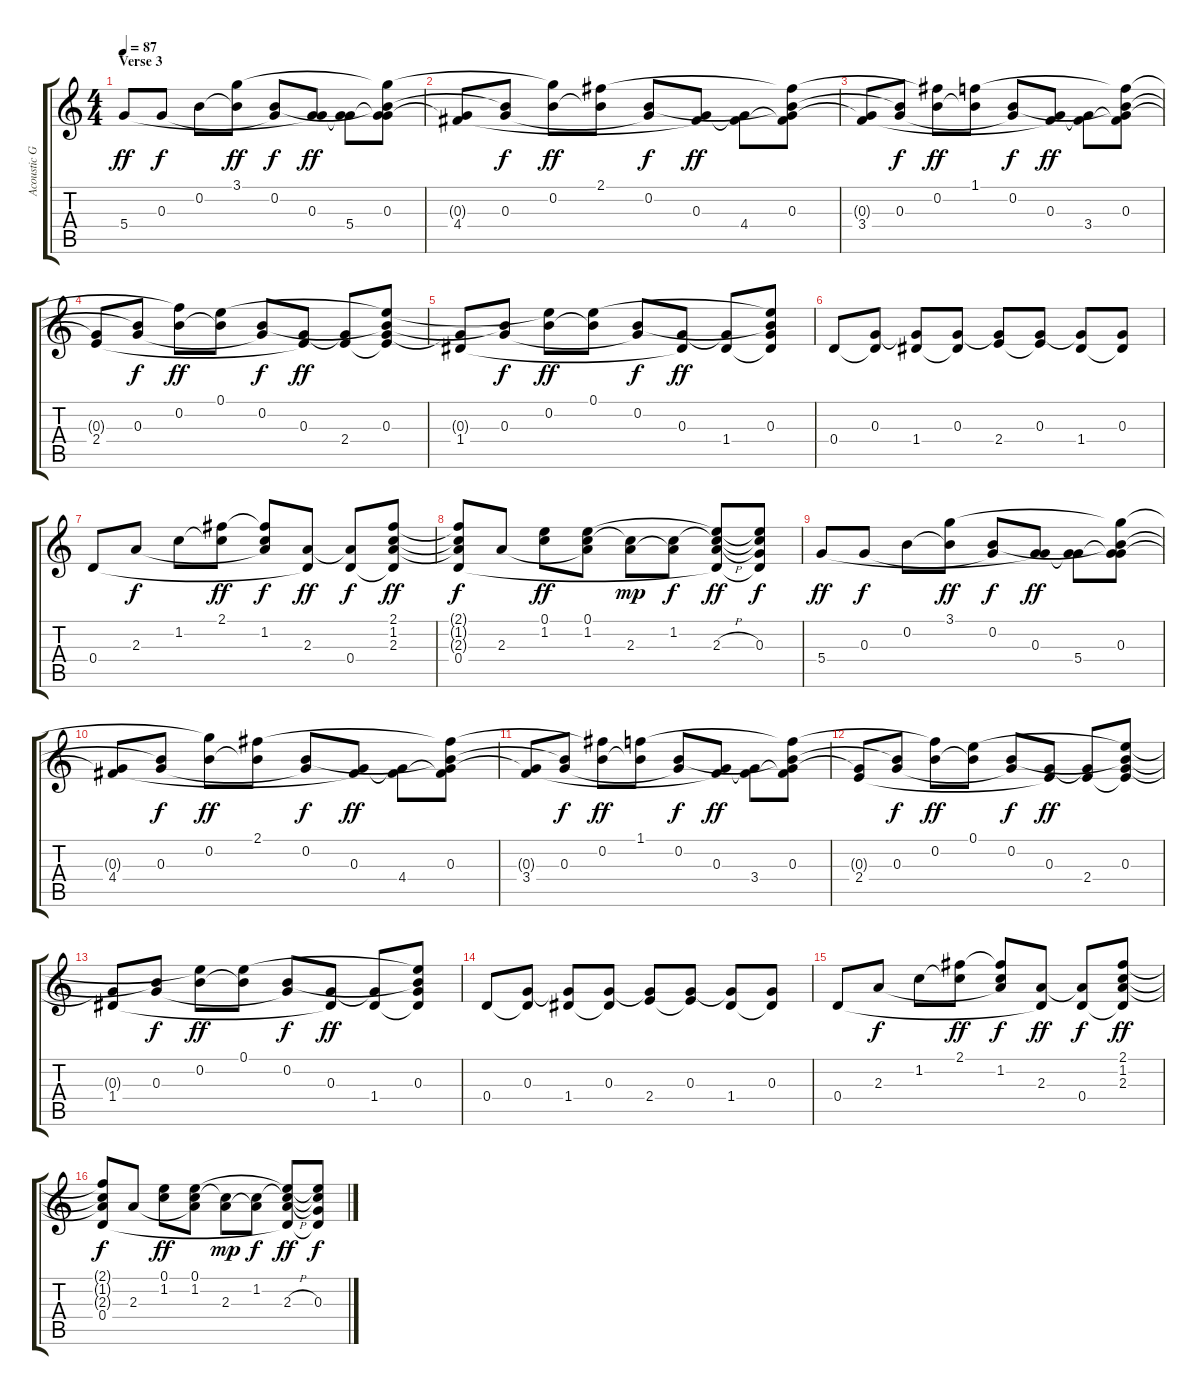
\track ("Acoustic Guitar 1" "Acoustic G") {instrument acousticguitarsteel}
\staff {score tabs}
\tuning (E4 B3 G3 D3 A2 E2) {hide}
\ts (4 4)
\section ("" "Verse 3")
\tempo 87
\clef g2
\ks c
5.4.8{dy ff} 0.3.8{dy f} 0.2.8 (3.1 0.2{t}).8{dy ff} (0.2 0.3{t}).8{dy f} (0.3 5.4{t}).8{dy ff} (0.3{t} 5.4).8 (3.1{t} 0.2{t} 0.3 5.4{t}).8 |
(0.3{t} 4.4).8 (0.2{t} 0.3).8{dy f} (3.1{t} 0.2).8{dy ff} (2.1 0.2{t}).8 (0.2 0.3{t}).8{dy f} (0.3 4.4{t}).8{dy ff} (0.3{t} 4.4).8 (2.1{t} 0.2{t} 0.3 4.4{t}).8 |
(0.3{t} 3.4).8 (0.2{t} 0.3).8{dy f} (2.1{t} 0.2).8{dy ff} (1.1 0.2{t}).8 (0.2 0.3{t}).8{dy f} (0.3 3.4{t}).8{dy ff} (0.3{t} 3.4).8 (1.1{t} 0.2{t} 0.3 3.4{t}).8 |
(0.3{t} 2.4).8 (0.2{t} 0.3).8{dy f} (1.1{t} 0.2).8{dy ff} (0.1 0.2{t}).8 (0.2 0.3{t}).8{dy f} (0.3 2.4{t}).8{dy ff} (0.3{t} 2.4).8 (0.1{t} 0.2{t} 0.3 2.4{t}).8 |
(0.3{t} 1.4).8 (0.2{t} 0.3).8{dy f} (0.1{t} 0.2).8{dy ff} (0.1 0.2{t}).8 (0.2 0.3{t}).8{dy f} (0.3 1.4{t}).8{dy ff} (0.3{t} 1.4).8 (0.1{t} 0.2{t} 0.3 1.4{t}).8 |
0.4.8 (0.3 0.4{t}).8 (0.3{t} 1.4).8 (0.3 1.4{t}).8 (0.3{t} 2.4).8 (0.3 2.4{t}).8 (0.3{t} 1.4).8 (0.3 1.4{t}).8 |
0.4.8 2.3.8{dy f} 1.2.8 (2.1 1.2{t}).8{dy ff} (2.1{t} 1.2 2.3{t}).8{dy f} (2.3 0.4{t}).8{dy ff} (2.3{t} 0.4).8{dy f} (2.1 1.2 2.3 0.4{t}).8{dy ff} |
(2.1{t} 1.2{t} 2.3{t} 0.4).8{dy f} 2.3.8 (0.1 1.2).8{dy ff} (0.1 1.2 2.3{t}).8 (1.2{t} 2.3).8{dy mp} (1.2 2.3{t}).8{dy f} (0.1{t} 1.2{t} 2.3{h} 0.4{t}).8{dy ff} (0.1{t} 1.2{t} 0.3 0.4{t}).8{dy f} |
5.4.8{dy ff} 0.3.8{dy f} 0.2.8 (3.1 0.2{t}).8{dy ff} (0.2 0.3{t}).8{dy f} (0.3 5.4{t}).8{dy ff} (0.3{t} 5.4).8 (3.1{t} 0.2{t} 0.3 5.4{t}).8 |
(0.3{t} 4.4).8 (0.2{t} 0.3).8{dy f} (3.1{t} 0.2).8{dy ff} (2.1 0.2{t}).8 (0.2 0.3{t}).8{dy f} (0.3 4.4{t}).8{dy ff} (0.3{t} 4.4).8 (2.1{t} 0.2{t} 0.3 4.4{t}).8 |
(0.3{t} 3.4).8 (0.2{t} 0.3).8{dy f} (2.1{t} 0.2).8{dy ff} (1.1 0.2{t}).8 (0.2 0.3{t}).8{dy f} (0.3 3.4{t}).8{dy ff} (0.3{t} 3.4).8 (1.1{t} 0.2{t} 0.3 3.4{t}).8 |
(0.3{t} 2.4).8 (0.2{t} 0.3).8{dy f} (1.1{t} 0.2).8{dy ff} (0.1 0.2{t}).8 (0.2 0.3{t}).8{dy f} (0.3 2.4{t}).8{dy ff} (0.3{t} 2.4).8 (0.1{t} 0.2{t} 0.3 2.4{t}).8 |
(0.3{t} 1.4).8 (0.2{t} 0.3).8{dy f} (0.1{t} 0.2).8{dy ff} (0.1 0.2{t}).8 (0.2 0.3{t}).8{dy f} (0.3 1.4{t}).8{dy ff} (0.3{t} 1.4).8 (0.1{t} 0.2{t} 0.3 1.4{t}).8 |
0.4.8 (0.3 0.4{t}).8 (0.3{t} 1.4).8 (0.3 1.4{t}).8 (0.3{t} 2.4).8 (0.3 2.4{t}).8 (0.3{t} 1.4).8 (0.3 1.4{t}).8 |
0.4.8 2.3.8{dy f} 1.2.8 (2.1 1.2{t}).8{dy ff} (2.1{t} 1.2 2.3{t}).8{dy f} (2.3 0.4{t}).8{dy ff} (2.3{t} 0.4).8{dy f} (2.1 1.2 2.3 0.4{t}).8{dy ff} |
(2.1{t} 1.2{t} 2.3{t} 0.4).8{dy f} 2.3.8 (0.1 1.2).8{dy ff} (0.1 1.2 2.3{t}).8 (1.2{t} 2.3).8{dy mp} (1.2 2.3{t}).8{dy f} (0.1{t} 1.2{t} 2.3{h} 0.4{t}).8{dy ff} (0.1{t} 1.2{t} 0.3 0.4{t}).8{dy f}
